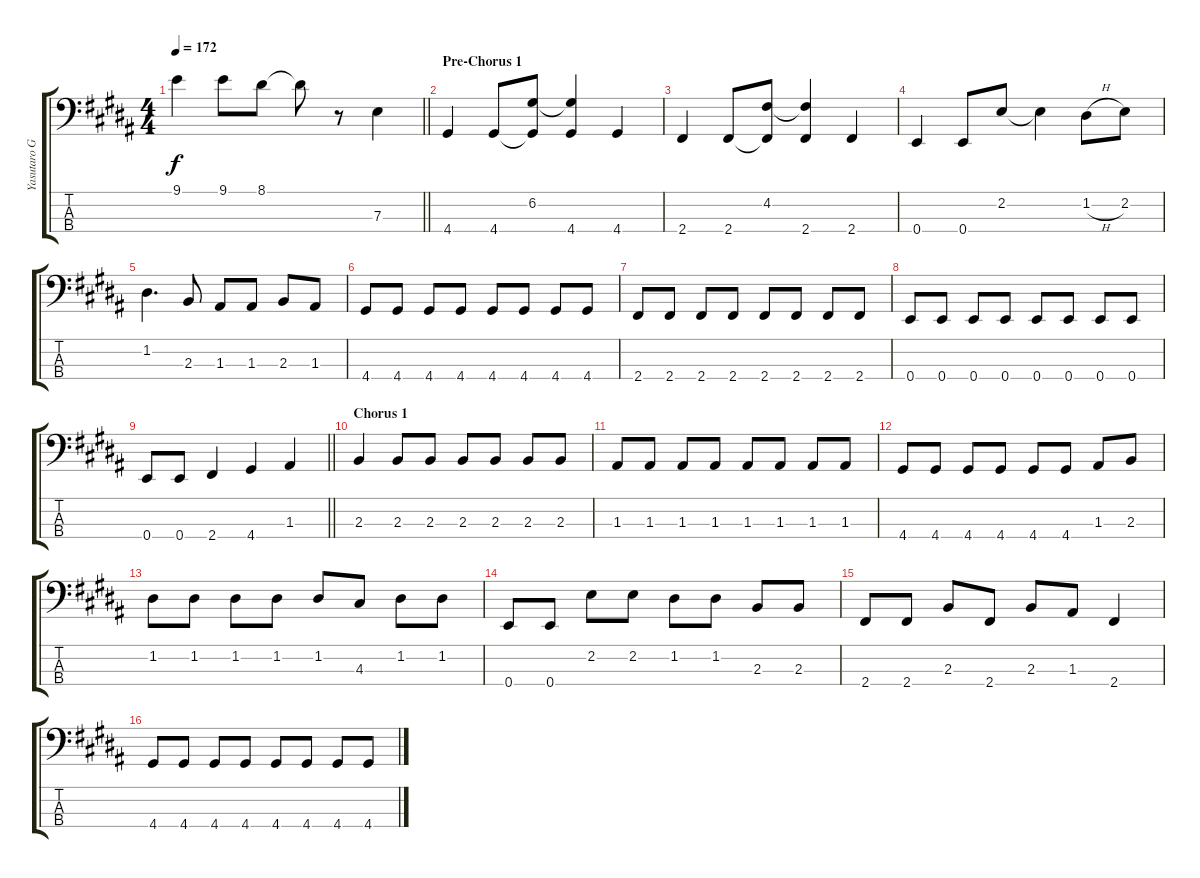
\track ("Yasutaro Goto - Bass" "Yasutaro G") {instrument electricbassfinger}
\staff {score tabs}
\tuning (G2 D2 A1 E1) {hide}
\ts (4 4)
\tempo 172
\clef f4
\barLineRight lightlight
\ks b
9.1.4{dy f} 9.1.8 8.1.8 8.1{t}.8 r.8 7.3.4 |
\section ("" "Pre-Chorus 1")
4.4.4 4.4.8 (6.2 4.4{t}).8 (6.2{t} 4.4).4 4.4.4 |
2.4.4 2.4.8 (4.2 2.4{t}).8 (4.2{t} 2.4).4 2.4.4 |
0.4.4 0.4.8 2.2.8 2.2{t}.4 1.2{h}.8 2.2.8 |
1.2.4{d} 2.3.8 1.3.8 1.3.8 2.3.8 1.3.8 |
4.4.8 4.4.8 4.4.8 4.4.8 4.4.8 4.4.8 4.4.8 4.4.8 |
2.4.8 2.4.8 2.4.8 2.4.8 2.4.8 2.4.8 2.4.8 2.4.8 |
0.4.8 0.4.8 0.4.8 0.4.8 0.4.8 0.4.8 0.4.8 0.4.8 |
\barLineRight lightlight
0.4.8 0.4.8 2.4.4 4.4.4 1.3.4 |
\section ("" "Chorus 1")
2.3.4 2.3.8 2.3.8 2.3.8 2.3.8 2.3.8 2.3.8 |
1.3.8 1.3.8 1.3.8 1.3.8 1.3.8 1.3.8 1.3.8 1.3.8 |
4.4.8 4.4.8 4.4.8 4.4.8 4.4.8 4.4.8 1.3.8 2.3.8 |
1.2.8 1.2.8 1.2.8 1.2.8 1.2.8 4.3.8 1.2.8 1.2.8 |
0.4.8 0.4.8 2.2.8 2.2.8 1.2.8 1.2.8 2.3.8 2.3.8 |
2.4.8 2.4.8 2.3.8 2.4.8 2.3.8 1.3.8 2.4.4 |
4.4.8 4.4.8 4.4.8 4.4.8 4.4.8 4.4.8 4.4.8 4.4.8
